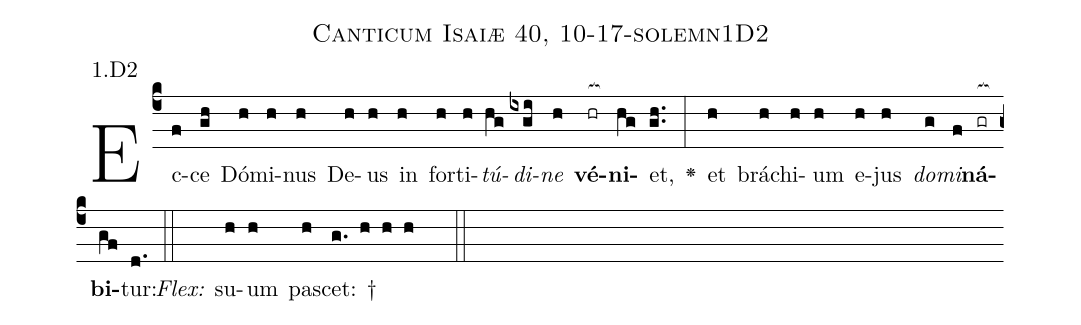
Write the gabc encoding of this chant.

name: Canticum Isaiæ 40, 10-17-solemn1D2;
annotation: 1.D2;
%%
(c4)Ec(f)ce(gh) Dó(h)mi(h)nus(h) De(h)us(h) in(h) for(h)ti(h)<i>tú</i>(hg)<i>di</i>(ixgi)<i>ne</i>(h) <b>vé</b>(hr[ocb:1{])<b>ni</b>(hg[ocb:0}])et,(gh..) <v>\greheightstar</v>(:) et(h) brá(h)chi(h)um(h) e(h)jus(h) <i>do</i>(g)<i>mi</i>(f)<b>ná</b>(gr[ocb:1{])<b>bi</b>(gf[ocb:0}])tur:(d.) (::)
<i>Flex:</i>()  su(h)um(h) pa(h)scet: †(g. h h h  ::)

%E(h) u(h) o(g) u(f) a(gf) e.(d.) (::)
